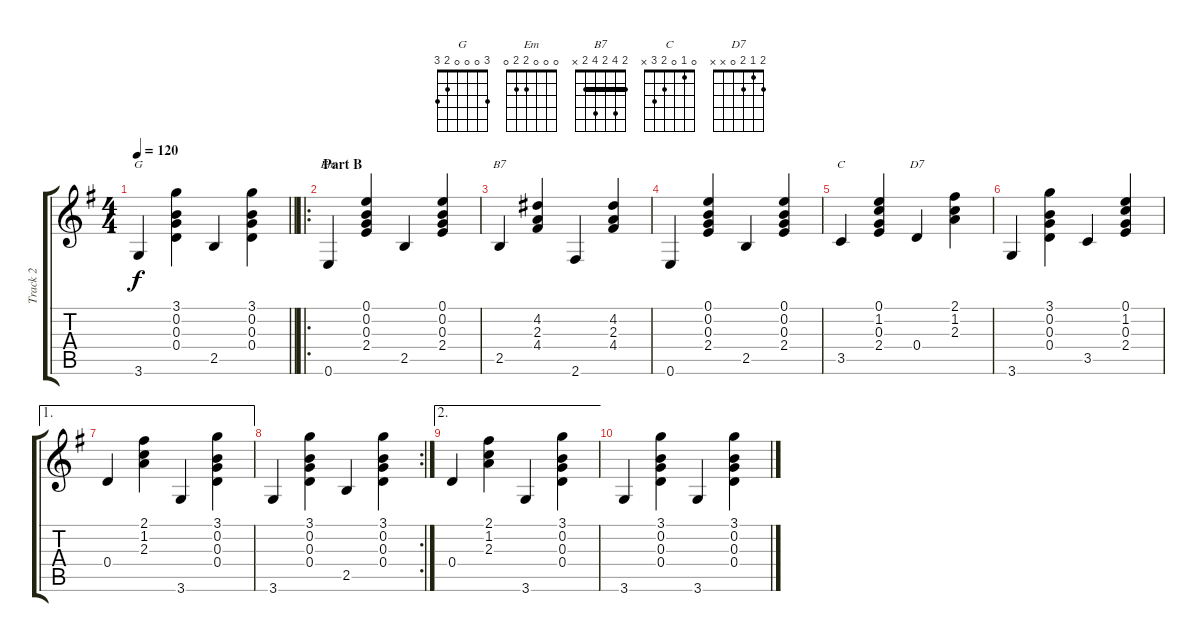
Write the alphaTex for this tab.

\track ("Track 2" "Track 2") {instrument acousticguitarsteel}
\staff {score tabs}
\tuning (E4 B3 G3 D3 A2 E2) {hide}
\chord ("G" 3 0 0 0 2 3)
\chord ("Em" 0 0 0 2 2 0)
\chord ("B7" 2 4 2 4 2 x) {barre 2}
\chord ("C" 0 1 0 2 3 x)
\chord ("D7" 2 1 2 0 x x)
\ts (4 4)
\tempo 120
\clef g2
\barLineRight lightlight
\ks g
3.6.4{ch "G" dy f} (3.1 0.2 0.3 0.4).4 2.5.4 (3.1 0.2 0.3 0.4).4 |
\ro
\section ("" "Part B")
0.6.4{ch "Em"} (0.1 0.2 0.3 2.4).4 2.5.4 (0.1 0.2 0.3 2.4).4 |
2.5.4{ch "B7"} (4.2 2.3 4.4).4 2.6.4 (4.2 2.3 4.4).4 |
0.6.4 (0.1 0.2 0.3 2.4).4 2.5.4 (0.1 0.2 0.3 2.4).4 |
3.5.4{ch "C"} (0.1 1.2 0.3 2.4).4 0.4.4{ch "D7"} (2.1 1.2 2.3).4 |
3.6.4 (3.1 0.2 0.3 0.4).4 3.5.4 (0.1 1.2 0.3 2.4).4 |
\ae 1
0.4.4 (2.1 1.2 2.3).4 3.6.4 (3.1 0.2 0.3 0.4).4 |
\rc 2
3.6.4 (3.1 0.2 0.3 0.4).4 2.5.4 (3.1 0.2 0.3 0.4).4 |
\ae 2
0.4.4 (2.1 1.2 2.3).4 3.6.4 (3.1 0.2 0.3 0.4).4 |
3.6.4 (3.1 0.2 0.3 0.4).4 3.6.4 (3.1 0.2 0.3 0.4).4
